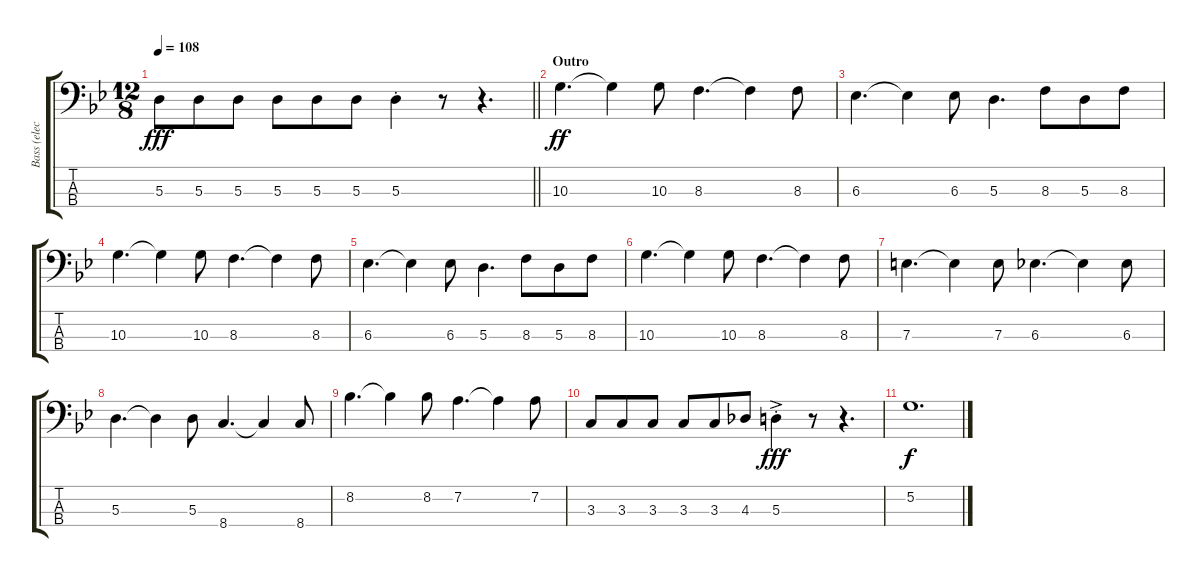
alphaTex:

\track ("Bass (elec.)" "Bass (elec") {instrument distortionguitar}
\staff {score tabs}
\tuning (G2 D2 A1 E1) {hide}
\ts (12 8)
\tempo 108
\clef f4
\barLineRight lightlight
\ks gminor
5.3.8{dy fff} 5.3.8 5.3.8 5.3.8 5.3.8 5.3.8 5.3{st}.4 r.8 r.4{d} |
\section ("" "Outro")
10.3.4{d dy ff instrument electricbassfinger} 10.3{t}.4 10.3.8 8.3.4{d} 8.3{t}.4 8.3.8 |
6.3.4{d} 6.3{t}.4 6.3.8 5.3.4{d} 8.3.8 5.3.8 8.3.8 |
10.3.4{d} 10.3{t}.4 10.3.8 8.3.4{d} 8.3{t}.4 8.3.8 |
6.3.4{d} 6.3{t}.4 6.3.8 5.3.4{d} 8.3.8 5.3.8 8.3.8 |
10.3.4{d} 10.3{t}.4 10.3.8 8.3.4{d} 8.3{t}.4 8.3.8 |
7.3.4{d} 7.3{t}.4 7.3.8 6.3.4{d} 6.3{t}.4 6.3.8 |
5.3.4{d} 5.3{t}.4 5.3.8 8.4.4{d} 8.4{t}.4 8.4.8 |
8.2.4{d} 8.2{t}.4 8.2.8 7.2.4{d} 7.2{t}.4 7.2.8 |
3.3.8 3.3.8 3.3.8 3.3.8 3.3.8 4.3.8 5.3{ac st}.4{dy fff} r.8 r.4{d} |
5.2.1{d dy f}
